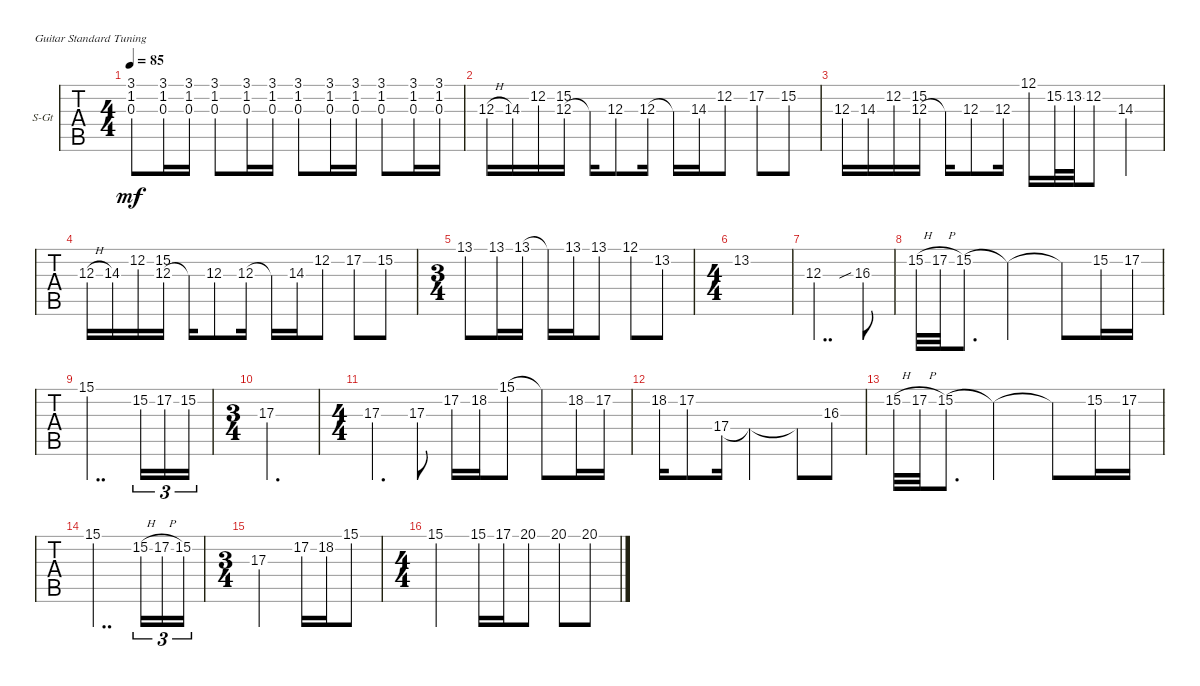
\defaultSystemsLayout 4
\bracketExtendMode groupsimilarinstruments
\firstSystemTrackNameOrientation horizontal
\otherSystemsTrackNameOrientation horizontal
\track ("Steve Morse électric" "S-Gt") {instrument acousticguitarsteel}
\staff {tabs}
\tuning (E4 B3 G3 D3 A2 E2)
\ts (4 4)
\tempo 85
\clef g2
\ks g
(3.1 1.2 0.3).8{dy mf} (0.3 1.2 3.1).16 (3.1 1.2 0.3).16 (3.1 1.2 0.3).8 (0.3 1.2 3.1).16 (3.1 1.2 0.3).16 (3.1 1.2 0.3).8 (0.3 1.2 3.1).16 (3.1 1.2 0.3).16 (3.1 1.2 0.3).8 (0.3 1.2 3.1).16 (3.1 1.2 0.3).16 |
12.3{h}.16 14.3.16 12.2.16 (15.2 12.3).16 12.3{t}.16 12.3.8 12.3.16 12.3{t}.16 14.3.16 12.2.8 17.2.8 15.2.8 |
12.3.16 14.3.16 12.2.16 (15.2 12.3).16 12.3{t}.16 12.3.8 12.3.16 12.1.16 15.2.32 13.2.32 12.2.8 14.3.4 |
12.3{h}.16 14.3.16 12.2.16 (15.2 12.3).16 12.3{t}.16 12.3.8 12.3.16 12.3{t}.16 14.3.16 12.2.8 17.2.8 15.2.8 |
\ts (3 4)
13.1.8 13.1.16 13.1.16 13.1{t}.16 13.1.16 13.1.8 12.1.8 13.2.8 |
\ts (4 4)
13.2.1 |
12.3.2{dd} 16.3{sib}.8 |
15.2{h}.32 17.2{h}.32 15.2.8{d} 15.2{t}.2 15.2{t}.8 15.2.16 17.2.16 |
15.1.2{dd} 15.2.16{tu (3 2)} 17.2.16{tu (3 2)} 15.2.16{tu (3 2)} |
\ts (3 4)
17.3.2{d} |
\ts (4 4)
17.3.4{d} 17.3.8 17.2.16 18.2.16 15.1.8 15.1{t}.8 18.2.16 17.2.16 |
\scale
0.922235 18.2.16 17.2.8 17.4.16 17.4{t}.2 17.4{t}.8 16.3.8 |
\scale
1.75047 15.2{h}.32 17.2{h}.32 15.2.8{d} 15.2{t}.2 15.2{t}.8 15.2.16 17.2.16 |
\scale
0.329587 15.1.2{dd} 15.2{h}.16{tu (3 2)} 17.2{h}.16{tu (3 2)} 15.2.16{tu (3 2)} |
\ts (3 4)
17.3.2 17.2.16 18.2.16 15.1.8 |
\ts (4 4)
15.1.2 15.1.16 17.1.16 20.1.8 20.1.8 20.1.8
